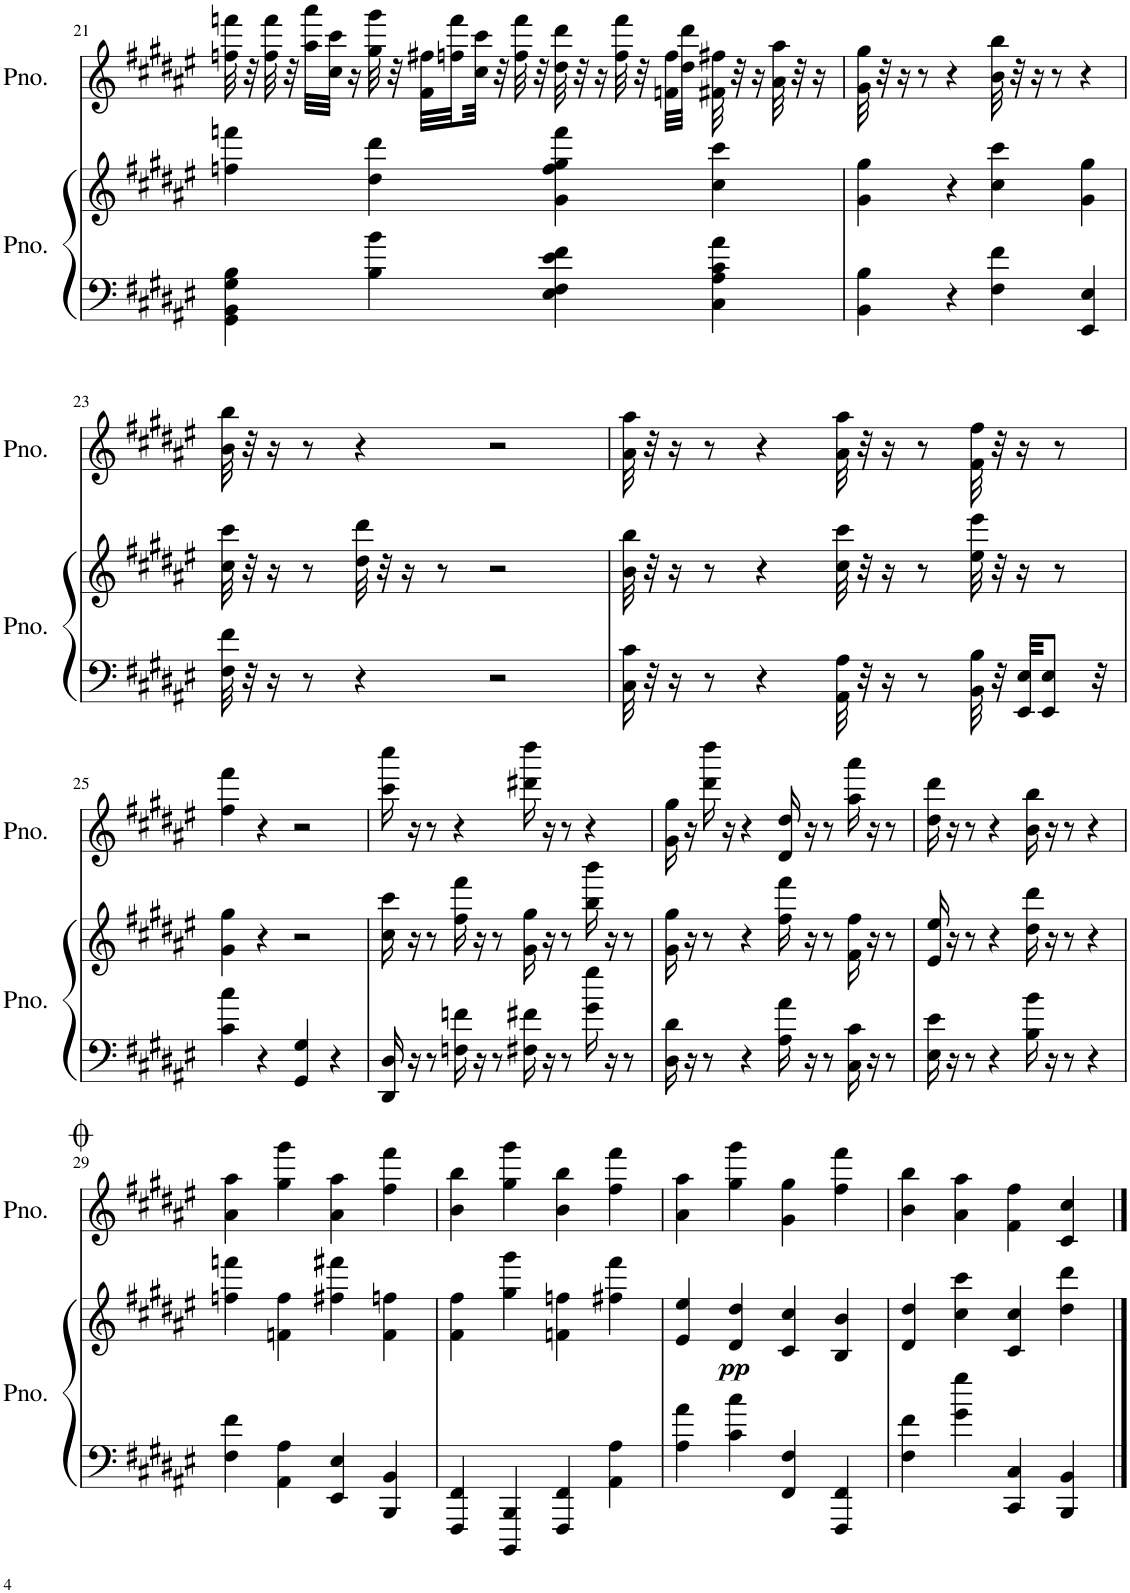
**kern	**kern	**dynam	**kern
*part2	*part2	*part2	*part1
*staff3	*staff2	*staff2/3	*staff1
*I"钢琴	*	*	*I"Piano
*	*	*	*I'Pno.
!!LO:PB:g=z
*clefF4	*clefG2	*	*clefG2
*k[f#c#g#d#a#e#]	*k[f#c#g#d#a#e#]	*	*k[f#c#g#d#a#e#]
*M4/4	*M4/4	*	*M4/4
=21	=21	=21	=21
4GG#\ 4BB\ 4G#\ 4B\	4ffn\ 4fffn\	.	32ffn\ 32fffn\
.	.	.	32r
.	.	.	32ff\ 32fff\
.	.	.	32r
.	.	.	32aa#\ 32aaa#\LLL
.	.	.	32cc#\ 32ccc#\JJJ
.	.	.	16r
4B\ 4b\	4dd#\ 4ddd#\	.	32gg#\ 32ggg#\
.	.	.	32r
.	.	.	32f#\ 32ff#X\LLL
.	.	.	32ffn\ 32fff\
.	.	.	32cc#\ 32ccc#\JJJ
.	.	.	32r
.	.	.	32ff\ 32fff\
.	.	.	32r
4E#\ 4F#\ 4e#\ 4f#\	4g#\ 4ff\ 4gg#\ 4fff\	.	32dd#\ 32ddd#\
.	.	.	32r
.	.	.	16r
.	.	.	32ff\ 32fff\
.	.	.	32r
.	.	.	32fn\ 32ff\LLL
.	.	.	32dd#\ 32ddd#\JJJ
4C#\ 4A#\ 4c#\ 4a#\	4cc#\ 4ccc#\	.	32f#X\ 32ff#X\
.	.	.	32r
.	.	.	16r
.	.	.	32a#\ 32aa#\
.	.	.	32r
.	.	.	16r
=22	=22	=22	=22
4BB\ 4B\	4g#\ 4gg#\	.	32g#\ 32gg#\
.	.	.	32r
.	.	.	16r
.	.	.	8r
4r	4r	.	4r
4F#\ 4f#\	4cc#\ 4ccc#\	.	32b\ 32bb\
.	.	.	32r
.	.	.	16r
.	.	.	8r
4EE#/ 4E#/	4g#\ 4gg#\	.	4r
!!LO:LB:g=z
=23	=23	=23	=23
32F#\ 32f#\	32cc#\ 32ccc#\	.	32b\ 32bb\
32r	32r	.	32r
16r	16r	.	16r
8r	8r	.	8r
4r	32dd#\ 32ddd#\	.	4r
.	32r	.	.
.	16r	.	.
.	8r	.	.
2r	2r	.	2r
=24	=24	=24	=24
32C#\ 32c#\	32b\ 32bb\	.	32a#\ 32aa#\
32r	32r	.	32r
16r	16r	.	16r
8r	8r	.	8r
4r	4r	.	4r
32AA#\ 32A#\	32cc#\ 32ccc#\	.	32a#\ 32aa#\
32r	32r	.	32r
16r	16r	.	16r
8r	8r	.	8r
32BB\ 32B\	32ee#\ 32eee#\	.	32f#\ 32ff#\
32r	32r	.	32r
32EE#/ 32E#/KKL	16r	.	16r
8EE#/ 8E#/J	.	.	.
.	8r	.	8r
32r	.	.	.
!!LO:LB:g=z
=25	=25	=25	=25
4c#\ 4cc#\	4g#\ 4gg#\	.	4ff#\ 4fff#\
4r	4r	.	4r
4GG#/ 4G#/	2r	.	2r
4r	.	.	.
=26	=26	=26	=26
16DD#/ 16D#/	16cc#\ 16ccc#\	.	16ccc#\ 16cccc#\
16r	16r	.	16r
8r	8r	.	8r
16Fn\ 16fn\	16ff#\ 16fff#\	.	4r
16r	16r	.	.
8r	8r	.	.
16F#X\ 16f#X\	16g#\ 16gg#\	.	16ddd#X\ 16dddd#\
16r	16r	.	16r
8r	8r	.	8r
16g#\ 16gg#\	16bb\ 16bbb\	.	4r
16r	16r	.	.
8r	8r	.	.
=27	=27	=27	=27
16D#\ 16d#\	16g#\ 16gg#\	.	16g#\ 16gg#\
16r	16r	.	16r
8r	8r	.	16ddd#\ 16dddd#\
.	.	.	16r
4r	4r	.	4r
16A#\ 16a#\	16ff#\ 16fff#\	.	16d#/ 16dd#/
16r	16r	.	16r
8r	8r	.	8r
16C#\ 16c#\	16f#\ 16ff#\	.	16aa#\ 16aaa#\
16r	16r	.	16r
8r	8r	.	8r
=28	=28	=28	=28
16E#\ 16e#\	16e#/ 16ee#/	.	16dd#\ 16ddd#\
16r	16r	.	16r
8r	8r	.	8r
4r	4r	.	4r
16B\ 16b\	16dd#\ 16ddd#\	.	16b\ 16bb\
16r	16r	.	16r
8r	8r	.	8r
4r	4r	.	4r
!!LO:LB:g=z
=29	=29	=29	=29
4F#\ 4f#\	4ffn\ 4fffn\	.	4a#\ 4aa#\
4AA#\ 4A#\	4fn\ 4ff\	.	4gg#\ 4ggg#\
4EE#/ 4E#/	4ff#X\ 4fff#X\	.	4a#\ 4aa#\
4BBB/ 4BB/	4f\ 4ffn\	.	4ff#\ 4fff#\
=30	=30	=30	=30
4FFF#/ 4FF#/	4f#\ 4ff#\	.	4b\ 4bb\
4BBBB/ 4BBB/	4gg#\ 4ggg#\	.	4gg#\ 4ggg#\
4FFF#/ 4FF#/	4fn\ 4ffn\	.	4b\ 4bb\
4AA#\ 4A#\	4ff#X\ 4fff#\	.	4ff#\ 4fff#\
=31	=31	=31	=31
4A#\ 4a#\	4e#/ 4ee#/	.	4a#\ 4aa#\
!	!	!LO:DY:b	!
4c#\ 4cc#\	4d#/ 4dd#/	pp	4gg#\ 4ggg#\
4FF#/ 4F#/	4c#/ 4cc#/	.	4g#\ 4gg#\
4FFF#/ 4FF#/	4B/ 4b/	.	4ff#\ 4fff#\
=32	=32	=32	=32
4F#\ 4f#\	4d#/ 4dd#/	.	4b\ 4bb\
4g#\ 4gg#\	4cc#\ 4ccc#\	.	4a#\ 4aa#\
4CC#/ 4C#/	4c#/ 4cc#/	.	4f#\ 4ff#\
4BBB/ 4BB/	4dd#\ 4ddd#\	.	4c#/ 4cc#/
==	==	==	==
*-	*-	*-	*-
